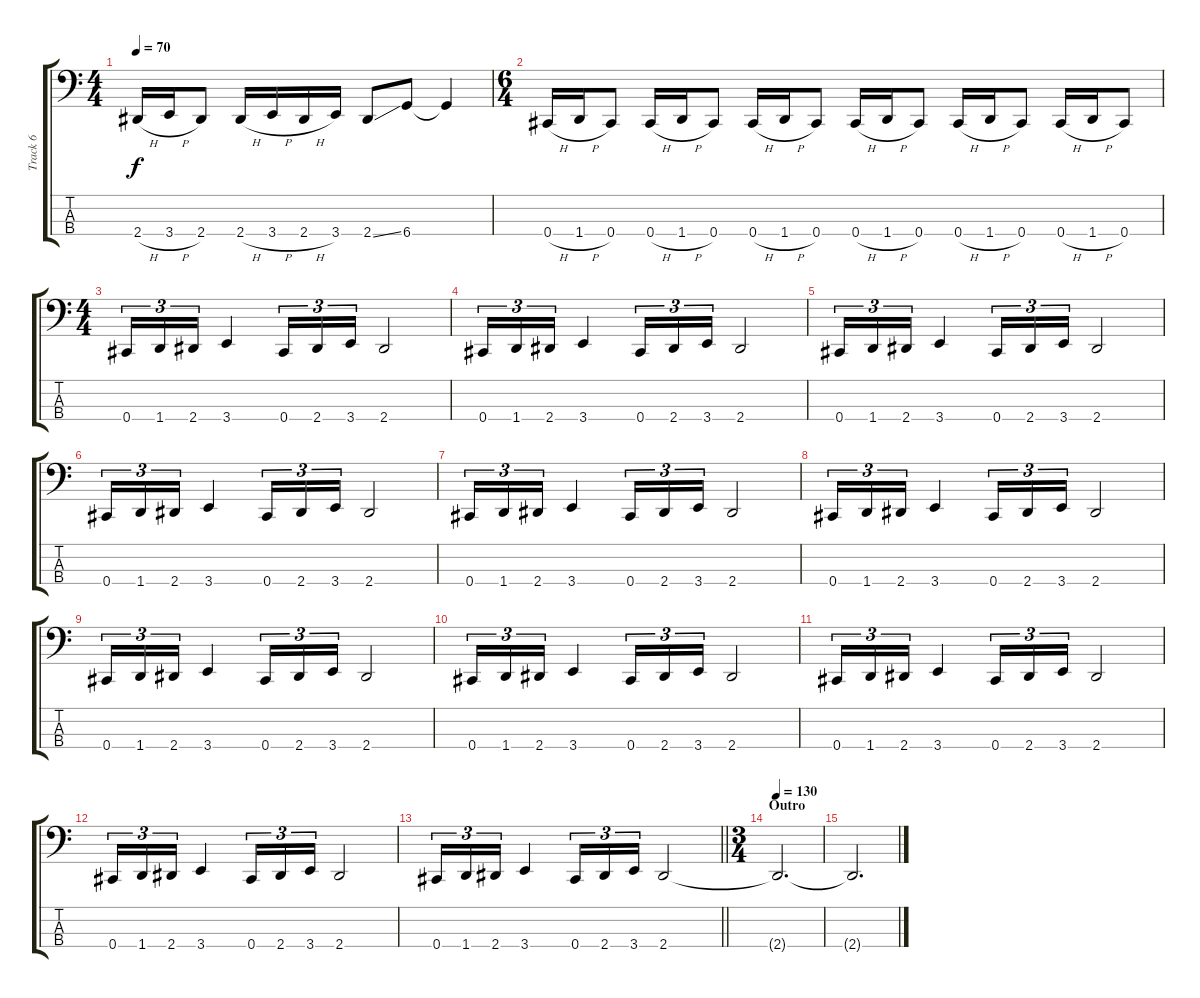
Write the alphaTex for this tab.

\track ("Track 6" "Track 6") {instrument electricbassfinger}
\staff {score tabs}
\tuning (E2 B1 Gb1 Db1) {hide}
\ts (4 4)
\tempo 70
\clef f4
\ks c
2.4{h}.16{dy f} 3.4{h}.16 2.4.8 2.4{h}.16 3.4{h}.16 2.4{h}.16 3.4.16 2.4{ss}.8 6.4.8 6.4{t}.4 |
\ts (6 4)
0.4{h}.16 1.4{h}.16 0.4.8 0.4{h}.16 1.4{h}.16 0.4.8 0.4{h}.16 1.4{h}.16 0.4.8 0.4{h}.16 1.4{h}.16 0.4.8 0.4{h}.16 1.4{h}.16 0.4.8 0.4{h}.16 1.4{h}.16 0.4.8 |
\ts (4 4)
0.4.16{tu (3 2)} 1.4.16{tu (3 2)} 2.4.16{tu (3 2)} 3.4.4 0.4.16{tu (3 2)} 2.4.16{tu (3 2)} 3.4.16{tu (3 2)} 2.4.2 |
0.4.16{tu (3 2)} 1.4.16{tu (3 2)} 2.4.16{tu (3 2)} 3.4.4 0.4.16{tu (3 2)} 2.4.16{tu (3 2)} 3.4.16{tu (3 2)} 2.4.2 |
0.4.16{tu (3 2)} 1.4.16{tu (3 2)} 2.4.16{tu (3 2)} 3.4.4 0.4.16{tu (3 2)} 2.4.16{tu (3 2)} 3.4.16{tu (3 2)} 2.4.2 |
0.4.16{tu (3 2)} 1.4.16{tu (3 2)} 2.4.16{tu (3 2)} 3.4.4 0.4.16{tu (3 2)} 2.4.16{tu (3 2)} 3.4.16{tu (3 2)} 2.4.2 |
0.4.16{tu (3 2)} 1.4.16{tu (3 2)} 2.4.16{tu (3 2)} 3.4.4 0.4.16{tu (3 2)} 2.4.16{tu (3 2)} 3.4.16{tu (3 2)} 2.4.2 |
0.4.16{tu (3 2)} 1.4.16{tu (3 2)} 2.4.16{tu (3 2)} 3.4.4 0.4.16{tu (3 2)} 2.4.16{tu (3 2)} 3.4.16{tu (3 2)} 2.4.2 |
0.4.16{tu (3 2)} 1.4.16{tu (3 2)} 2.4.16{tu (3 2)} 3.4.4 0.4.16{tu (3 2)} 2.4.16{tu (3 2)} 3.4.16{tu (3 2)} 2.4.2 |
0.4.16{tu (3 2)} 1.4.16{tu (3 2)} 2.4.16{tu (3 2)} 3.4.4 0.4.16{tu (3 2)} 2.4.16{tu (3 2)} 3.4.16{tu (3 2)} 2.4.2 |
0.4.16{tu (3 2)} 1.4.16{tu (3 2)} 2.4.16{tu (3 2)} 3.4.4 0.4.16{tu (3 2)} 2.4.16{tu (3 2)} 3.4.16{tu (3 2)} 2.4.2 |
0.4.16{tu (3 2)} 1.4.16{tu (3 2)} 2.4.16{tu (3 2)} 3.4.4 0.4.16{tu (3 2)} 2.4.16{tu (3 2)} 3.4.16{tu (3 2)} 2.4.2 |
\barLineRight lightlight
0.4.16{tu (3 2)} 1.4.16{tu (3 2)} 2.4.16{tu (3 2)} 3.4.4 0.4.16{tu (3 2)} 2.4.16{tu (3 2)} 3.4.16{tu (3 2)} 2.4.2 |
\ts (3 4)
\section ("" "Outro")
\tempo 130
2.4{t}.2{d} |
2.4{t}.2{d}
